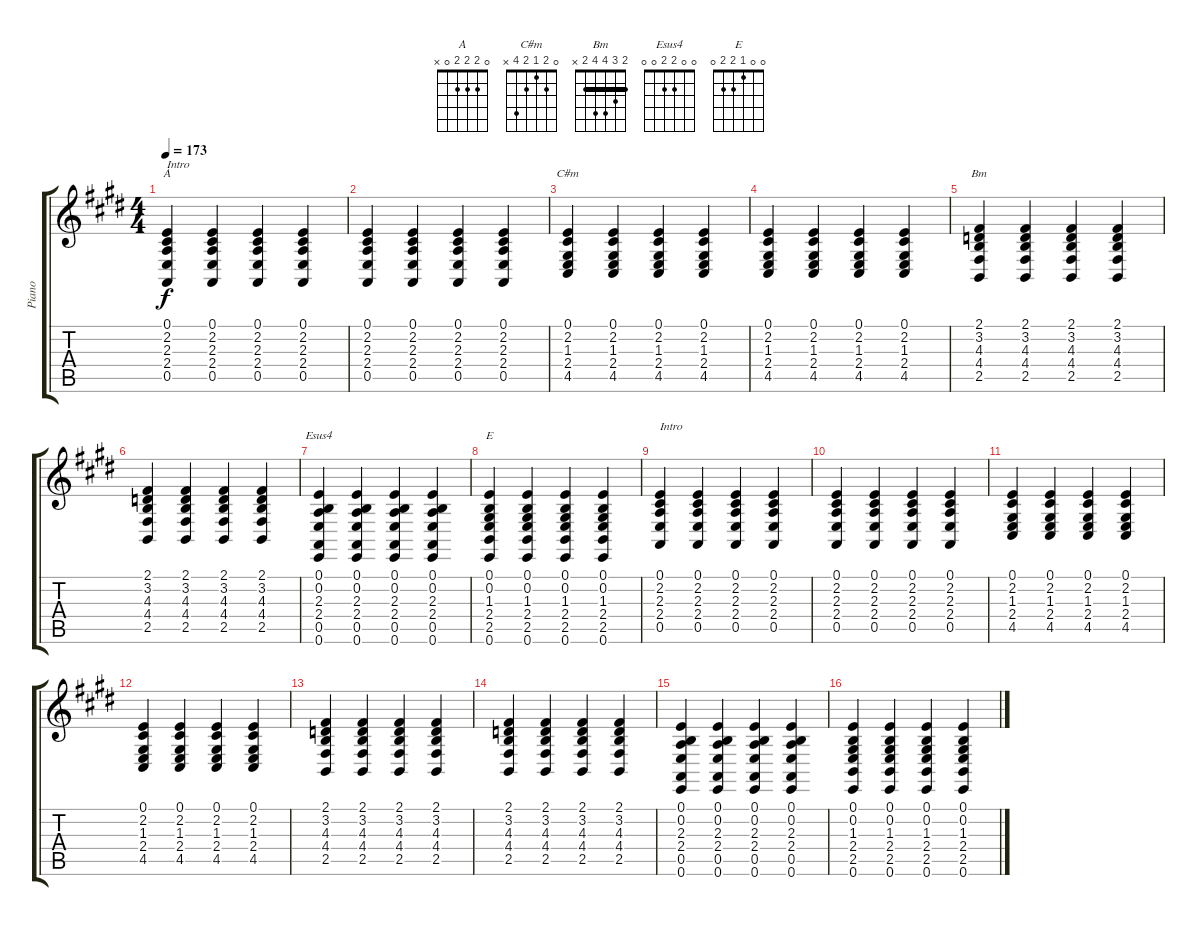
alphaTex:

\track ("Piano" "Piano") {instrument acousticgrandpiano}
\staff {score tabs}
\tuning (E4 B3 G3 D3 A2 E2) {hide}
\chord ("A" 0 2 2 2 0 x)
\chord ("C#m" 0 2 1 2 4 x)
\chord ("Bm" 2 3 4 4 2 x) {barre 2}
\chord ("Esus4" 0 0 2 2 0 0)
\chord ("E" 0 0 1 2 2 0)
\ts (4 4)
\tempo 173
\clef g2
\ks e
(0.1 2.2 2.3 2.4 0.5).4{ch "A" txt "Intro" dy f} (0.1 2.2 2.3 2.4 0.5).4 (0.1 2.2 2.3 2.4 0.5).4 (0.1 2.2 2.3 2.4 0.5).4 |
(0.1 2.2 2.3 2.4 0.5).4 (0.1 2.2 2.3 2.4 0.5).4 (0.1 2.2 2.3 2.4 0.5).4 (0.1 2.2 2.3 2.4 0.5).4 |
(0.1 2.2 1.3 2.4 4.5).4{ch "C#m"} (0.1 2.2 1.3 2.4 4.5).4 (0.1 2.2 1.3 2.4 4.5).4 (0.1 2.2 1.3 2.4 4.5).4 |
(0.1 2.2 1.3 2.4 4.5).4 (0.1 2.2 1.3 2.4 4.5).4 (0.1 2.2 1.3 2.4 4.5).4 (0.1 2.2 1.3 2.4 4.5).4 |
(2.1 3.2 4.3 4.4 2.5).4{ch "Bm"} (2.1 3.2 4.3 4.4 2.5).4 (2.1 3.2 4.3 4.4 2.5).4 (2.1 3.2 4.3 4.4 2.5).4 |
(2.1 3.2 4.3 4.4 2.5).4 (2.1 3.2 4.3 4.4 2.5).4 (2.1 3.2 4.3 4.4 2.5).4 (2.1 3.2 4.3 4.4 2.5).4 |
(0.1 0.2 2.3 2.4 0.5 0.6).4{ch "Esus4"} (0.1 0.2 2.3 2.4 0.5 0.6).4 (0.1 0.2 2.3 2.4 0.5 0.6).4 (0.1 0.2 2.3 2.4 0.5 0.6).4 |
(0.1 0.2 1.3 2.4 2.5 0.6).4{ch "E"} (0.1 0.2 1.3 2.4 2.5 0.6).4 (0.1 0.2 1.3 2.4 2.5 0.6).4 (0.1 0.2 1.3 2.4 2.5 0.6).4 |
(0.1 2.2 2.3 2.4 0.5).4{txt "Intro"} (0.1 2.2 2.3 2.4 0.5).4 (0.1 2.2 2.3 2.4 0.5).4 (0.1 2.2 2.3 2.4 0.5).4 |
(0.1 2.2 2.3 2.4 0.5).4 (0.1 2.2 2.3 2.4 0.5).4 (0.1 2.2 2.3 2.4 0.5).4 (0.1 2.2 2.3 2.4 0.5).4 |
(0.1 2.2 1.3 2.4 4.5).4 (0.1 2.2 1.3 2.4 4.5).4 (0.1 2.2 1.3 2.4 4.5).4 (0.1 2.2 1.3 2.4 4.5).4 |
(0.1 2.2 1.3 2.4 4.5).4 (0.1 2.2 1.3 2.4 4.5).4 (0.1 2.2 1.3 2.4 4.5).4 (0.1 2.2 1.3 2.4 4.5).4 |
(2.1 3.2 4.3 4.4 2.5).4 (2.1 3.2 4.3 4.4 2.5).4 (2.1 3.2 4.3 4.4 2.5).4 (2.1 3.2 4.3 4.4 2.5).4 |
(2.1 3.2 4.3 4.4 2.5).4 (2.1 3.2 4.3 4.4 2.5).4 (2.1 3.2 4.3 4.4 2.5).4 (2.1 3.2 4.3 4.4 2.5).4 |
(0.1 0.2 2.3 2.4 0.5 0.6).4 (0.1 0.2 2.3 2.4 0.5 0.6).4 (0.1 0.2 2.3 2.4 0.5 0.6).4 (0.1 0.2 2.3 2.4 0.5 0.6).4 |
(0.1 0.2 1.3 2.4 2.5 0.6).4 (0.1 0.2 1.3 2.4 2.5 0.6).4 (0.1 0.2 1.3 2.4 2.5 0.6).4 (0.1 0.2 1.3 2.4 2.5 0.6).4
